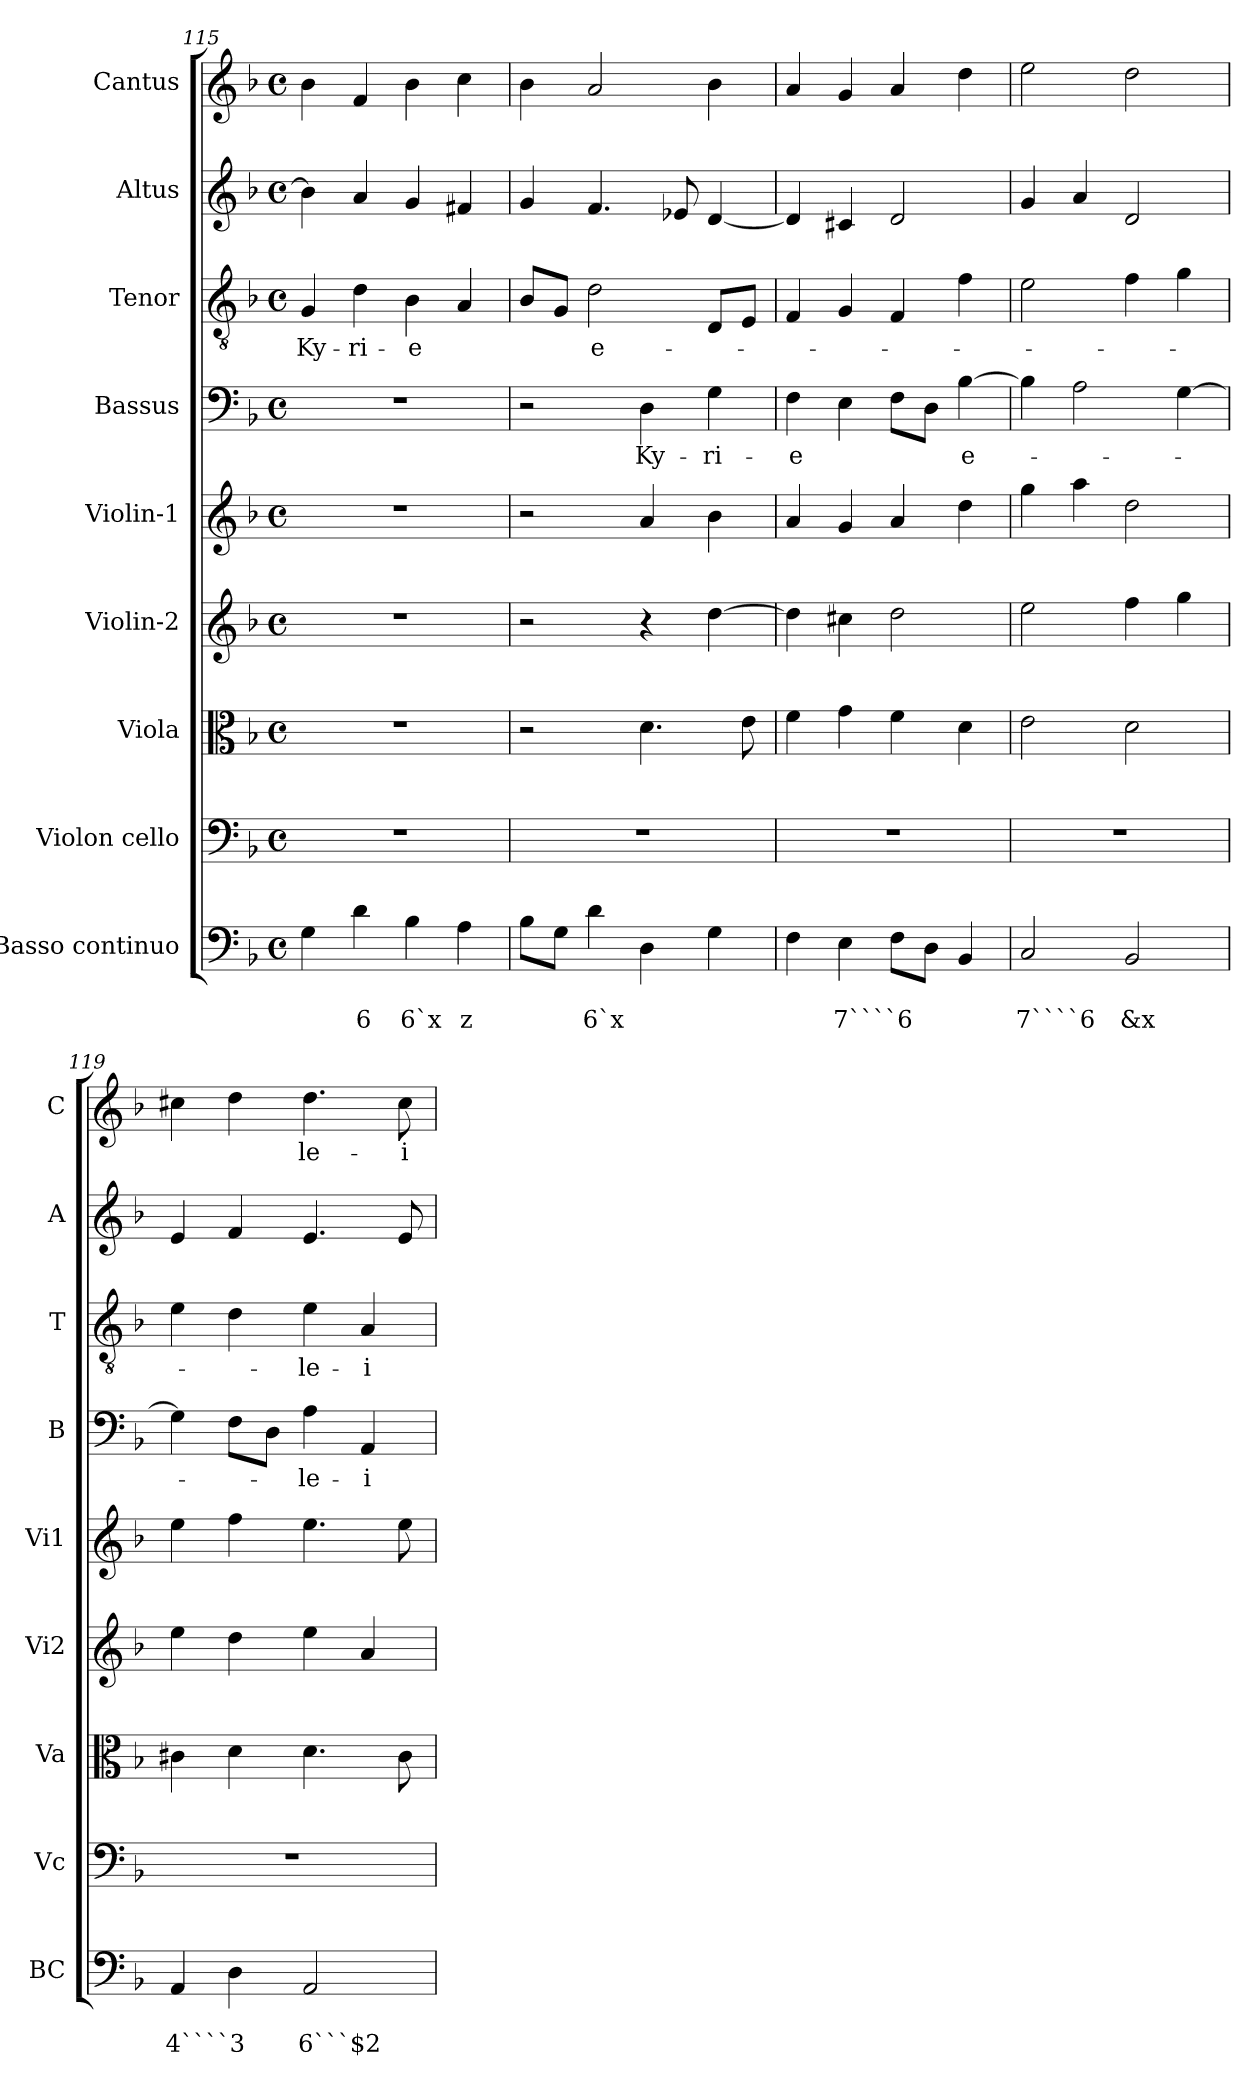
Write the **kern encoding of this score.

**kern	**text	**text	**kern	**kern	**kern	**kern	**kern	**text	**kern	**text	**kern	**kern	**text
*part9	*part9	*part9	*part8	*part7	*part6	*part5	*part4	*part4	*part3	*part3	*part2	*part1	*part1
*staff9	*staff9	*staff9	*staff8	*staff7	*staff6	*staff5	*staff4	*staff4	*staff3	*staff3	*staff2	*staff1	*staff1
*I"Basso continuo	*	*	*I"Violon cello	*I"Viola	*I"Violin-2	*I"Violin-1	*I"Bassus	*	*I"Tenor	*	*I"Altus	*I"Cantus	*
*I'BC	*	*	*I'Vc	*I'Va	*I'Vi2	*I'Vi1	*I'B	*	*I'T	*	*I'A	*I'C	*
*clefF4	*	*	*clefF4	*clefC3	*clefG2	*clefG2	*clefF4	*	*clefGv2	*	*clefG2	*clefG2	*
*k[b-]	*	*	*k[b-]	*k[b-]	*k[b-]	*k[b-]	*k[b-]	*	*k[b-]	*	*k[b-]	*k[b-]	*
*F:	*	*	*F:	*F:	*F:	*F:	*F:	*	*F:	*	*F:	*F:	*
*M4/4	*	*	*M4/4	*M4/4	*M4/4	*M4/4	*M4/4	*	*M4/4	*	*M4/4	*M4/4	*
*met(c)	*	*	*met(c)	*met(c)	*met(c)	*met(c)	*met(c)	*	*met(c)	*	*met(c)	*met(c)	*
=115	=115	=115	=115	=115	=115	=115	=115	=115	=115	=115	=115	=115	=115
!	!	!	!	!	!	!	!	!	!	!LO:LY:b	!	!	!
4G\	.	.	1r	1r	1r	1r	1r	.	4G/	Ky-	4b-\]	4b-\	.
!	!	!LO:LY:b	!	!	!	!	!	!	!	!LO:LY:b	!	!	!
4d\	.	6	.	.	.	.	.	.	4d\	-ri-	4a/	4f/	.
!	!	!LO:LY:b	!	!	!	!	!	!	!	!LO:LY:b	!	!	!
4B-\	.	6`x	.	.	.	.	.	.	4B-\	-e	4g/	4b-\	.
!	!	!LO:LY:b	!	!	!	!	!	!	!	!	!	!	!
4A\	.	z	.	.	.	.	.	.	4A/	.	4f#X/	4cc\	.
=116	=116	=116	=116	=116	=116	=116	=116	=116	=116	=116	=116	=116	=116
8B-\L	.	.	1r	2r	2r	2r	2r	.	8B-/L	.	4g/	4b-\	.
8G\J	.	.	.	.	.	.	.	.	8G/J	.	.	.	.
!	!	!LO:LY:b	!	!	!	!	!	!	!	!LO:LY:b	!	!	!
4d\	.	6`x	.	.	.	.	.	.	2d\	e-	4.f/	2a/	.
!	!	!	!	!	!	!	!	!LO:LY:b	!	!	!	!	!
4D\	.	.	.	4.d\	4r	4a/	4D\	Ky-	.	.	.	.	.
.	.	.	.	.	.	.	.	.	.	.	8e-X/	.	.
!	!	!	!	!	!	!	!	!LO:LY:b	!	!	!	!	!
4G\	.	.	.	.	[4dd\	4b-\	4G\	-ri-	8D/L	.	[4d/	4b-\	.
.	.	.	.	8e\	.	.	.	.	8E/J	.	.	.	.
=117	=117	=117	=117	=117	=117	=117	=117	=117	=117	=117	=117	=117	=117
!	!	!	!	!	!	!	!	!LO:LY:b	!	!	!	!	!
4F\	.	.	1r	4f\	4dd\]	4a/	4F\	-e	4F/	.	4d/]	4a/	.
!	!	!LO:LY:b	!	!	!	!	!	!	!	!	!	!	!
4E\	.	7````6	.	4g\	4cc#X\	4g/	4E\	.	4G/	.	4c#X/	4g/	.
8F\L	.	.	.	4f\	2dd\	4a/	8F\L	.	4F/	.	2d/	4a/	.
8D\J	.	.	.	.	.	.	8D\J	.	.	.	.	.	.
!	!	!	!	!	!	!	!	!LO:LY:b	!	!	!	!	!
4BB-/	.	.	.	4d\	.	4dd\	[4B-\	e-	4f\	.	.	4dd\	.
=118	=118	=118	=118	=118	=118	=118	=118	=118	=118	=118	=118	=118	=118
!	!	!LO:LY:b	!	!	!	!	!	!	!	!	!	!	!
2C/	.	7````6	1r	2e\	2ee\	4gg\	4B-\]	.	2e\	.	4g/	2ee\	.
.	.	.	.	.	.	4aa\	2A\	.	.	.	4a/	.	.
!	!	!LO:LY:b	!	!	!	!	!	!	!	!	!	!	!
2BB-/	.	&x	.	2d\	4ff\	2dd\	.	.	4f\	.	2d/	2dd\	.
.	.	.	.	.	4gg\	.	[4G\	.	4g\	.	.	.	.
=119	=119	=119	=119	=119	=119	=119	=119	=119	=119	=119	=119	=119	=119
!	!	!LO:LY:b	!	!	!	!	!	!	!	!	!	!	!
4AA/	.	4````3	1r	4c#X\	4ee\	4ee\	4G\]	.	4e\	.	4e/	4cc#X\	.
4D\	.	.	.	4d\	4dd\	4ff\	8F\L	.	4d\	.	4f/	4dd\	.
.	.	.	.	.	.	.	8D\J	.	.	.	.	.	.
!	!	!LO:LY:b	!	!	!	!	!	!LO:LY:b	!	!LO:LY:b	!	!	!LO:LY:b
2AA/	.	6```$2	.	4.d\	4ee\	4.ee\	4A\	-le-	4e\	-le-	4.e/	4.dd\	-le-
!	!	!	!	!	!	!	!	!LO:LY:b	!	!LO:LY:b	!	!	!
.	.	.	.	.	4a/	.	4AA/	-i-	4A/	-i-	.	.	.
!	!	!	!	!	!	!	!	!	!	!	!	!	!LO:LY:b
.	.	.	.	8c#\	.	8ee\	.	.	.	.	8e/	8cc#\	-i-
=	=	=	=	=	=	=	=	=	=	=	=	=	=
*-	*-	*-	*-	*-	*-	*-	*-	*-	*-	*-	*-	*-	*-
